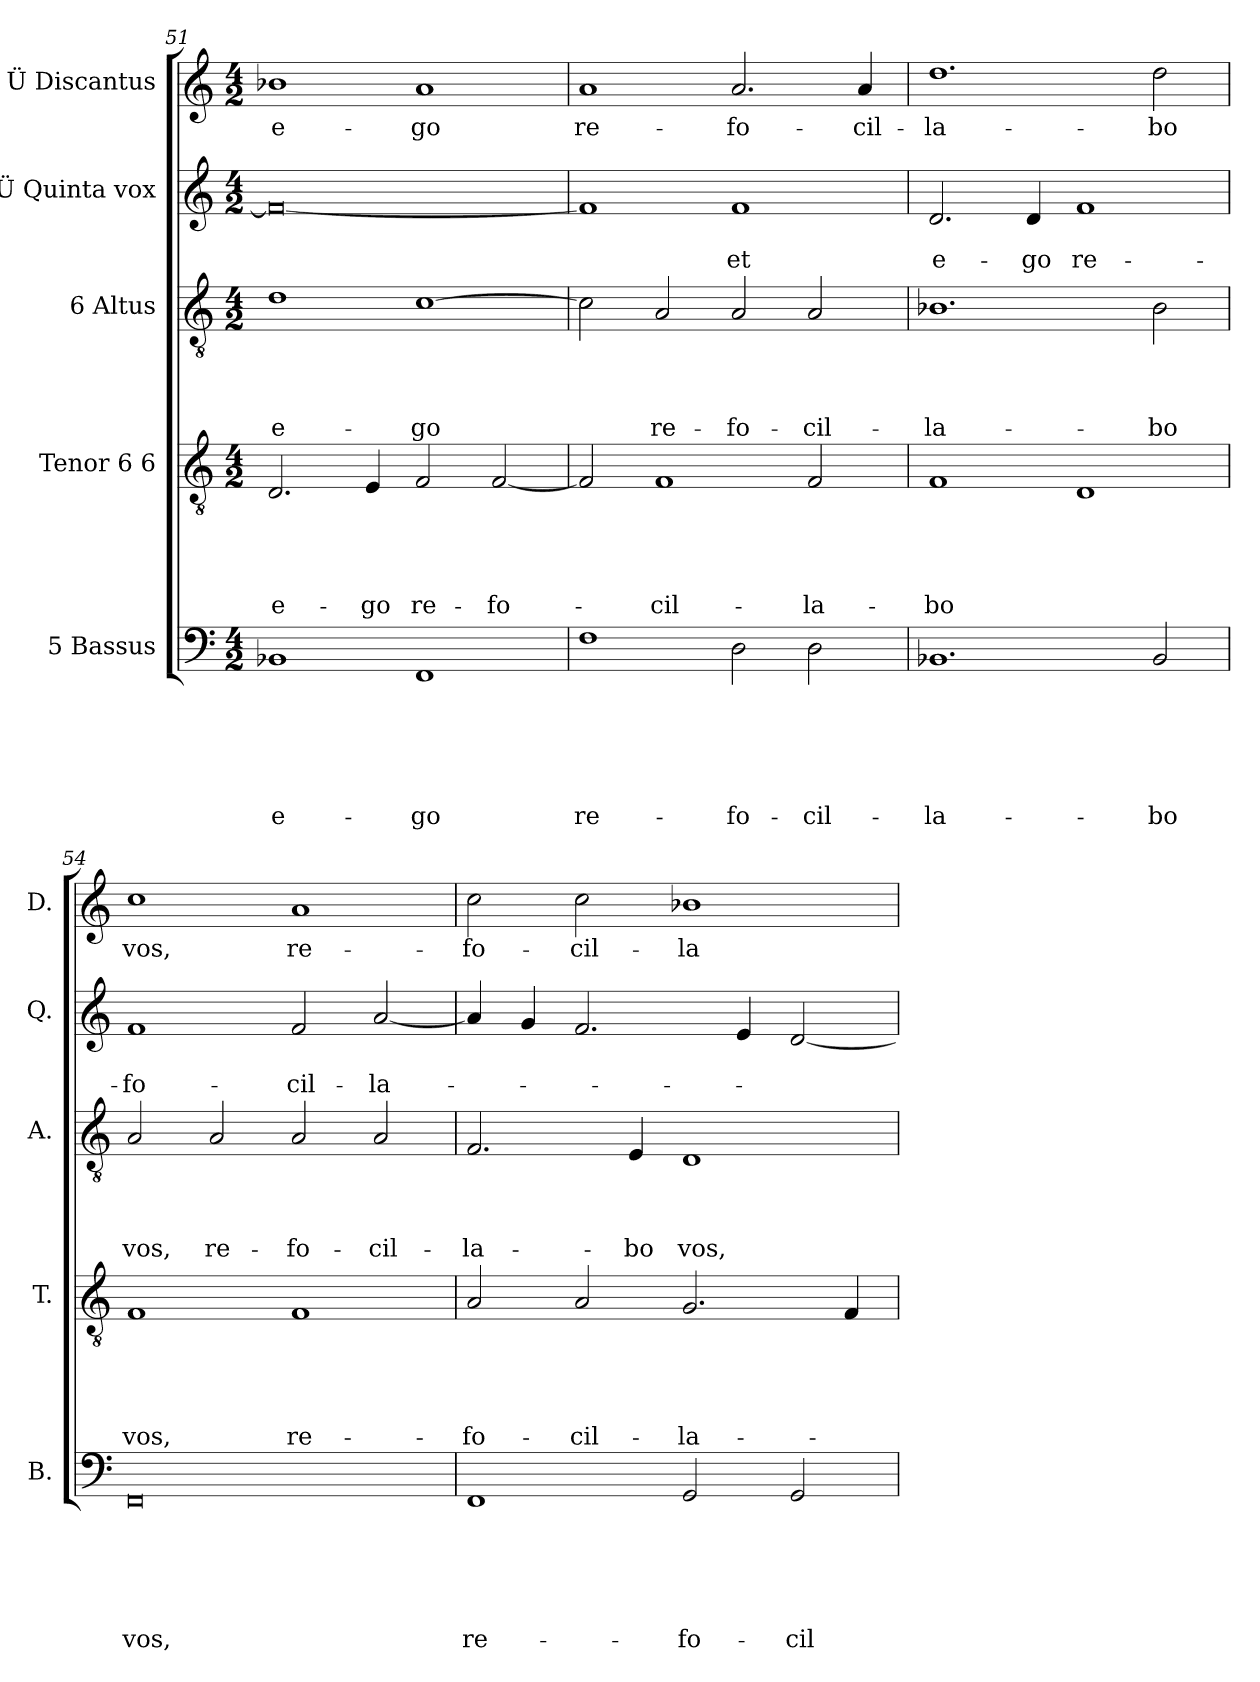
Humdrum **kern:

**kern	**text	**text	**text	**text	**text	**text	**kern	**text	**text	**text	**text	**text	**kern	**text	**text	**text	**text	**kern	**text	**text	**kern	**text
*part5	*part5	*part5	*part5	*part5	*part5	*part5	*part4	*part4	*part4	*part4	*part4	*part4	*part3	*part3	*part3	*part3	*part3	*part2	*part2	*part2	*part1	*part1
*staff5	*staff5	*staff5	*staff5	*staff5	*staff5	*staff5	*staff4	*staff4	*staff4	*staff4	*staff4	*staff4	*staff3	*staff3	*staff3	*staff3	*staff3	*staff2	*staff2	*staff2	*staff1	*staff1
*I"5 Bassus	*	*	*	*	*	*	*I"Tenor 6 6	*	*	*	*	*	*I"6 Altus	*	*	*	*	*I"Ü Quinta vox	*	*	*I"Ü Discantus	*
*I'B.	*	*	*	*	*	*	*I'T.	*	*	*	*	*	*I'A.	*	*	*	*	*I'Q.	*	*	*I'D.	*
*clefF4	*	*	*	*	*	*	*clefGv2	*	*	*	*	*	*clefGv2	*	*	*	*	*clefG2	*	*	*clefG2	*
*k[]	*	*	*	*	*	*	*k[]	*	*	*	*	*	*k[]	*	*	*	*	*k[]	*	*	*k[]	*
*C:	*	*	*	*	*	*	*C:	*	*	*	*	*	*C:	*	*	*	*	*C:	*	*	*C:	*
*M4/2	*	*	*	*	*	*	*M4/2	*	*	*	*	*	*M4/2	*	*	*	*	*M4/2	*	*	*M4/2	*
=51	=51	=51	=51	=51	=51	=51	=51	=51	=51	=51	=51	=51	=51	=51	=51	=51	=51	=51	=51	=51	=51	=51
!	!	!	!	!	!	!LO:LY:b:rj	!	!	!	!	!	!LO:LY:b	!	!	!	!	!LO:LY:b:rj	!	!	!	!	!LO:LY:b:rj
1BB-X	.	.	.	.	.	e-	2.D/	.	.	.	.	e-	1d	.	.	.	e-	0f_	.	.	1b-X	e-
!	!	!	!	!	!	!	!	!	!	!	!	!LO:LY:b	!	!	!	!	!	!	!	!	!	!
.	.	.	.	.	.	.	4E/	.	.	.	.	-go	.	.	.	.	.	.	.	.	.	.
!	!	!	!	!	!	!LO:LY:b	!	!	!	!	!	!LO:LY:b	!	!	!	!	!LO:LY:b	!	!	!	!	!LO:LY:b
1FF	.	.	.	.	.	-go	2F/	.	.	.	.	re-	[>1c	.	.	.	-go	.	.	.	1a	-go
!	!	!	!	!	!	!	!	!	!	!	!	!LO:LY:b	!	!	!	!	!	!	!	!	!	!
.	.	.	.	.	.	.	[<2F/	.	.	.	.	-fo-	.	.	.	.	.	.	.	.	.	.
=52	=52	=52	=52	=52	=52	=52	=52	=52	=52	=52	=52	=52	=52	=52	=52	=52	=52	=52	=52	=52	=52	=52
!	!	!	!	!	!	!LO:LY:b	!	!	!	!	!	!	!	!	!	!	!	!	!	!	!	!LO:LY:b
1F	.	.	.	.	.	re-	2F/]	.	.	.	.	.	2c\]	.	.	.	.	1f]	.	.	1a	re-
!	!	!	!	!	!	!	!	!	!	!	!	!LO:LY:b	!	!	!	!	!LO:LY:b	!	!	!	!	!
.	.	.	.	.	.	.	1F	.	.	.	.	-cil-	2A/	.	.	.	re-	.	.	.	.	.
!	!	!	!	!	!	!LO:LY:b	!	!	!	!	!	!	!	!	!	!	!LO:LY:b	!	!	!LO:LY:b	!	!LO:LY:b
2D\	.	.	.	.	.	-fo-	.	.	.	.	.	.	2A/	.	.	.	-fo-	1f	.	et	2.a/	-fo-
!	!	!	!	!	!	!LO:LY:b	!	!	!	!	!	!LO:LY:b	!	!	!	!	!LO:LY:b	!	!	!	!	!
2D\	.	.	.	.	.	-cil-	2F/	.	.	.	.	-la-	2A/	.	.	.	-cil-	.	.	.	.	.
!	!	!	!	!	!	!	!	!	!	!	!	!	!	!	!	!	!	!	!	!	!	!LO:LY:b
.	.	.	.	.	.	.	.	.	.	.	.	.	.	.	.	.	.	.	.	.	4a/	-cil-
=53	=53	=53	=53	=53	=53	=53	=53	=53	=53	=53	=53	=53	=53	=53	=53	=53	=53	=53	=53	=53	=53	=53
!	!	!	!	!	!	!LO:LY:b	!	!	!	!	!	!LO:LY:b	!	!	!	!	!LO:LY:b	!	!	!LO:LY:b	!	!LO:LY:b
1.BB-X	.	.	.	.	.	-la-	1F	.	.	.	.	-bo	1.B-X	.	.	.	-la-	2.d/	.	e-	1.dd	-la-
!	!	!	!	!	!	!	!	!	!	!	!	!	!	!	!	!	!	!	!	!LO:LY:b	!	!
.	.	.	.	.	.	.	.	.	.	.	.	.	.	.	.	.	.	4d/	.	-go	.	.
!	!	!	!	!	!	!	!	!	!	!	!	!	!	!	!	!	!	!	!	!LO:LY:b	!	!
.	.	.	.	.	.	.	1D	.	.	.	.	.	.	.	.	.	.	1f	.	re-	.	.
!	!	!	!	!	!	!LO:LY:b	!	!	!	!	!	!	!	!	!	!	!LO:LY:b	!	!	!	!	!LO:LY:b
2BB-/	.	.	.	.	.	-bo	.	.	.	.	.	.	2B-\	.	.	.	-bo	.	.	.	2dd\	-bo
!!LO:LB:g=z
=54	=54	=54	=54	=54	=54	=54	=54	=54	=54	=54	=54	=54	=54	=54	=54	=54	=54	=54	=54	=54	=54	=54
!	!	!	!	!	!	!LO:LY:b	!	!	!	!	!	!LO:LY:b	!	!	!	!	!LO:LY:b	!	!	!LO:LY:b	!	!LO:LY:b
0FF	.	.	.	.	.	vos,	1F	.	.	.	.	vos,	2A/	.	.	.	vos,	1f	.	-fo-	1cc	vos,
!	!	!	!	!	!	!	!	!	!	!	!	!	!	!	!	!	!LO:LY:b	!	!	!	!	!
.	.	.	.	.	.	.	.	.	.	.	.	.	2A/	.	.	.	re-	.	.	.	.	.
!	!	!	!	!	!	!	!	!	!	!	!	!LO:LY:b	!	!	!	!	!LO:LY:b	!	!	!LO:LY:b	!	!LO:LY:b
.	.	.	.	.	.	.	1F	.	.	.	.	re-	2A/	.	.	.	-fo-	2f/	.	-cil-	1a	re-
!	!	!	!	!	!	!	!	!	!	!	!	!	!	!	!	!	!LO:LY:b	!	!	!LO:LY:b	!	!
.	.	.	.	.	.	.	.	.	.	.	.	.	2A/	.	.	.	-cil-	[<2a/	.	-la-	.	.
=55	=55	=55	=55	=55	=55	=55	=55	=55	=55	=55	=55	=55	=55	=55	=55	=55	=55	=55	=55	=55	=55	=55
!	!	!	!	!	!	!LO:LY:b	!	!	!	!	!	!LO:LY:b	!	!	!	!	!LO:LY:b	!	!	!	!	!LO:LY:b
1FF	.	.	.	.	.	re-	2A/	.	.	.	.	-fo-	2.F/	.	.	.	-la-	4a/]	.	.	2cc\	-fo-
.	.	.	.	.	.	.	.	.	.	.	.	.	.	.	.	.	.	4g/	.	.	.	.
!	!	!	!	!	!	!	!	!	!	!	!	!LO:LY:b	!	!	!	!	!	!	!	!	!	!LO:LY:b
.	.	.	.	.	.	.	2A/	.	.	.	.	-cil-	.	.	.	.	.	2.f/	.	.	2cc\	-cil-
!	!	!	!	!	!	!	!	!	!	!	!	!	!	!	!	!	!LO:LY:b	!	!	!	!	!
.	.	.	.	.	.	.	.	.	.	.	.	.	4E/	.	.	.	-bo	.	.	.	.	.
!	!	!	!	!	!	!LO:LY:b	!	!	!	!	!	!LO:LY:b	!	!	!	!	!LO:LY:b	!	!	!	!	!LO:LY:b
2GG/	.	.	.	.	.	-fo-	2.G/	.	.	.	.	-la-	1D	.	.	.	vos,	.	.	.	1b-X	-la-
.	.	.	.	.	.	.	.	.	.	.	.	.	.	.	.	.	.	4e/	.	.	.	.
!	!	!	!	!	!	!LO:LY:b	!	!	!	!	!	!	!	!	!	!	!	!	!	!	!	!
2GG/	.	.	.	.	.	-cil-	.	.	.	.	.	.	.	.	.	.	.	[<2d/	.	.	.	.
.	.	.	.	.	.	.	4F/	.	.	.	.	.	.	.	.	.	.	.	.	.	.	.
=	=	=	=	=	=	=	=	=	=	=	=	=	=	=	=	=	=	=	=	=	=	=
*-	*-	*-	*-	*-	*-	*-	*-	*-	*-	*-	*-	*-	*-	*-	*-	*-	*-	*-	*-	*-	*-	*-
